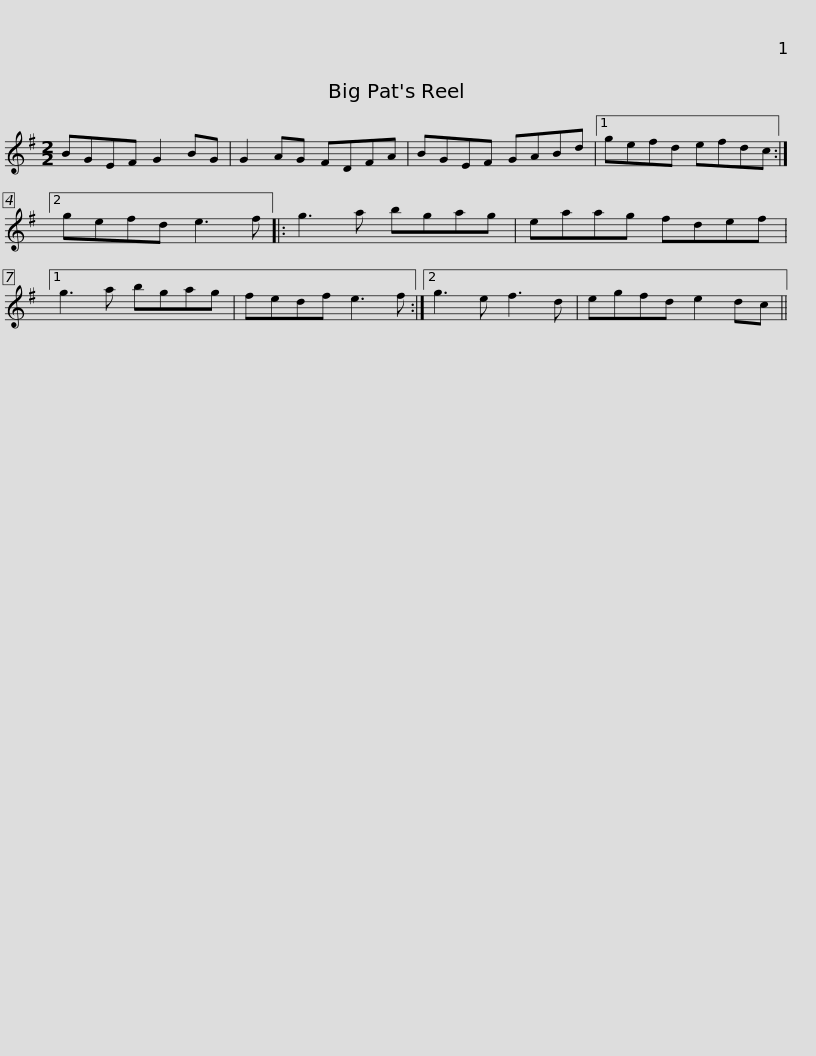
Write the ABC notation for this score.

X:1
L:1/8
M:2/2
I:linebreak $
K:Emin
V:1 treble
V:1
 BGEF G2 BG | G2 AG FDFA | BGEF GABd |1 gefd efdc :|2 gefd e3 f |:$ %5
 g3 a bgag | eaag fdef |1 g3 a bgag | fedf e3 f :|2 g3 e f3 d | %10
 egfd e2 dc || %11
